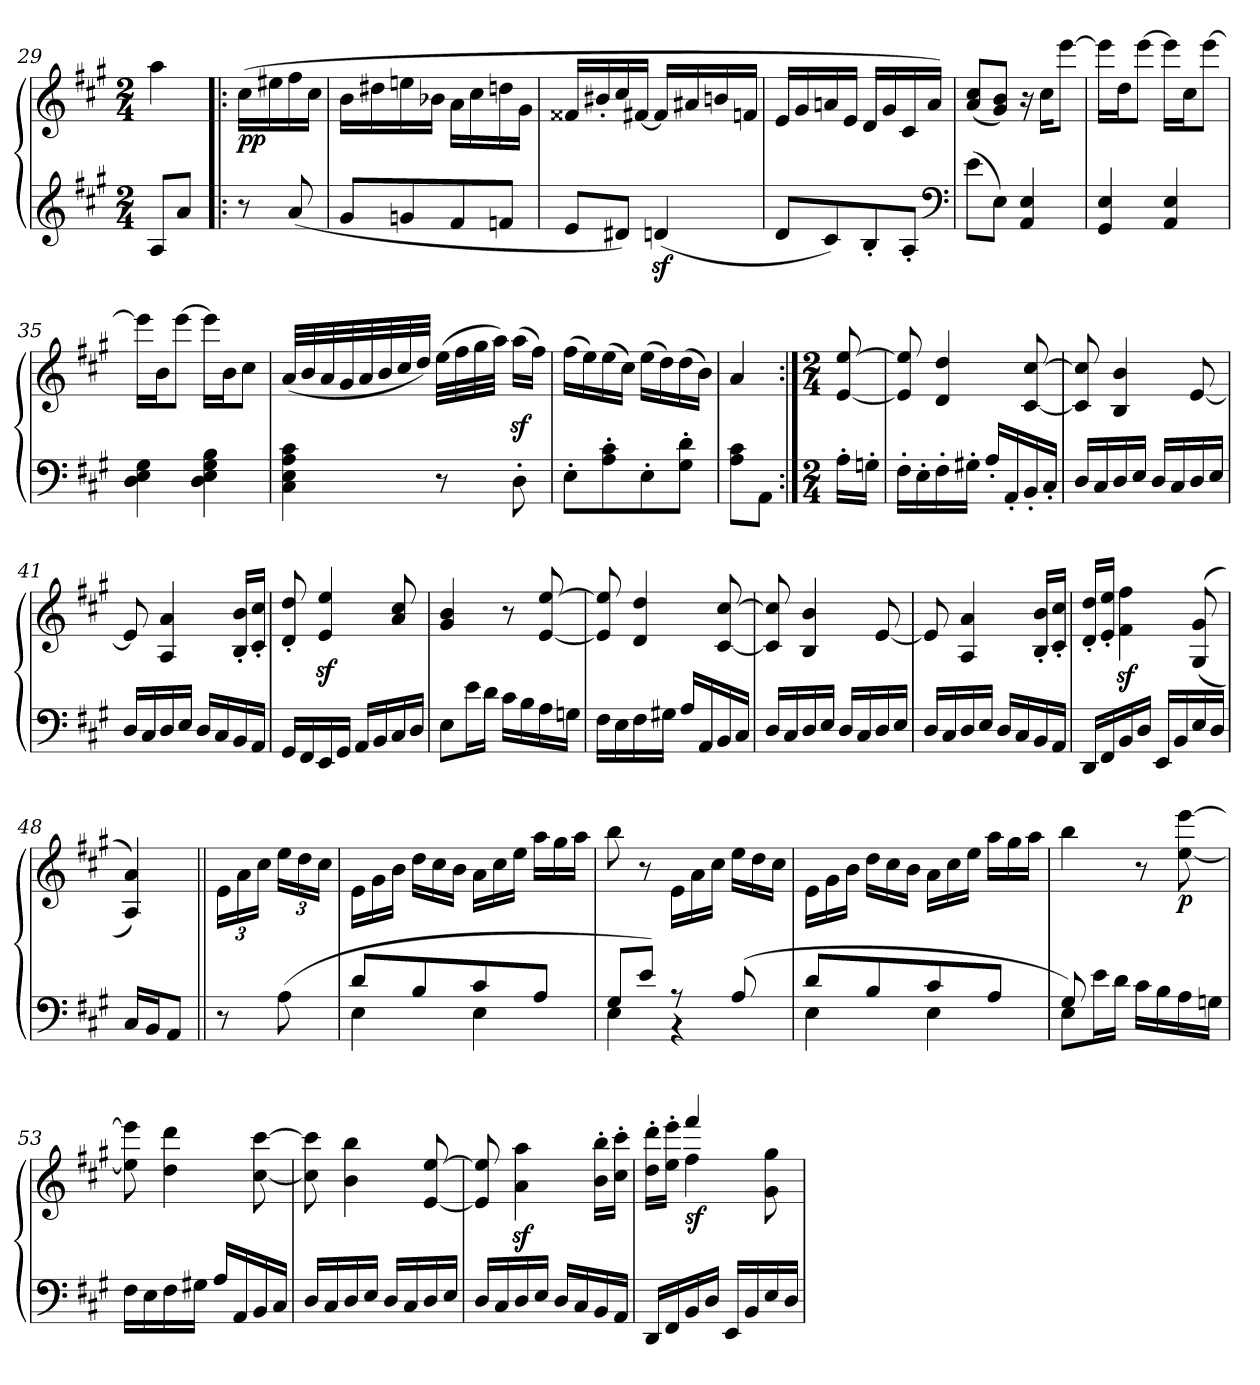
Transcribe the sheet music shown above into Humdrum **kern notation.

**kern	**kern	**dynam
*part1	*part1	*part1
*staff2	*staff1	*staff1/2
*clefG2	*clefG2	*
*k[f#c#g#]	*k[f#c#g#]	*
*A:	*A:	*
*M2/4	*M2/4	*
=29	=29	=29
8A/L	4aa\	.
8a/J	.	.
=29!|:	=29!|:	=29!|:
!	!	!LO:DY:b
8r	(>16cc#\LL	pp
.	16ee#X\	.
(<8a/	16ff#\	.
.	16cc#\JJ	.
=30	=30	=30
8g#/L	16b\LL	.
.	16dd#X\	.
8gn/	16een\	.
.	16b-X\JJ	.
8f#/	16a\LL	.
.	16cc#\	.
8fn/J	16ddn\	.
.	16g#\JJ	.
=31	=31	=31
8e/L	16f##X/LL	.
.	16b#X'/	.
8d#X/J)	16cc#/	.
.	[16f#X/JJ	.
(<4dnz>/	16f#/LL]	.
.	16a#X/	.
.	16bn/	.
.	16fn/JJ	.
=32	=32	=32
8d/L	16e/LL	.
.	16g#/	.
8c#/)	16an/	.
.	16e/JJ	.
8B'/	16d/LL	.
.	16g#/	.
8A'/J	16c#/	.
.	16a/JJ)	.
*clefF4	*	*
!!LO:LB:g=z
=33	=33	=33
(>8e\L	(<8a/ 8cc#/L	.
8E\J)	8g#/ 8b/J)	.
4AA/ 4E/	16r	.
.	16cc#\KL	.
.	[8eee\J	.
=34	=34	=34
4GG#/ 4E/	16eee\LL]	.
.	16dd\J	.
.	[8eee\J	.
4AA/ 4E/	16eee\LL]	.
.	16cc#\J	.
.	[8eee\J	.
=35	=35	=35
4D\ 4E\ 4G#\	16eee\LL]	.
.	16b\J	.
.	[8eee\J	.
4D\ 4E\ 4G#\ 4B\	16eee\LL]	.
.	16b\J	.
.	8cc#\J	.
=36	=36	=36
4C#\ 4E\ 4A\ 4c#\	(<32a/LLL	.
.	32b/	.
.	32a/	.
.	32g#/	.
.	32a/	.
.	32b/	.
.	32cc#/	.
.	32dd/JJJ)	.
8r	(>32ee\LLL	.
.	32ff#\	.
.	32gg#\	.
.	32aa\JJJ)	.
8D'\	(>16aaz<\LL	.
.	16ff#\JJ)	.
=37	=37	=37
8E'\L	(>16ff#\LL	.
.	16ee\)	.
8A'\ 8c#'\	(>16ee\	.
.	16cc#\JJ)	.
8E'\	(>16ee\LL	.
.	16dd\)	.
8G#'\ 8d'\J	(>16dd\	.
.	16b\JJ)	.
=38	=38	=38
8A\ 8c#\L	4a/	.
8AA\J	.	.
!!LO:PB:g=z
=38:|!	=38:|!	=38:|!
*M2/4	*M2/4	*
16A'\LL	[8e/ [8ee/	.
16Gn'\JJ	.	.
=39	=39	=39
16F#'\LL	8e]/ 8ee]/	.
16E'\	.	.
16F#'\	4d/ 4dd/	.
16G#X'\JJ	.	.
16A'/LL	.	.
16AA'/	.	.
16BB'/	[8c#/ [8cc#/	.
16C#'/JJ	.	.
=40	=40	=40
16D/LL	8c#]/ 8cc#]/	.
16C#/	.	.
16D/	4B/ 4b/	.
16E/JJ	.	.
16D/LL	.	.
16C#/	.	.
16D/	[8e/	.
16E/JJ	.	.
=41	=41	=41
16D/LL	8e/]	.
16C#/	.	.
16D/	4A/ 4a/	.
16E/JJ	.	.
16D/LL	.	.
16C#/	.	.
16BB/	16B'/ 16b'/LL	.
16AA/JJ	16c#'/ 16cc#'/JJ	.
=42	=42	=42
16GG#/LL	8d'/ 8dd'/	.
16FF#/	.	.
16EE/	4ez</ 4eez</	.
16GG#/JJ	.	.
16AA/LL	.	.
16BB/	.	.
16C#/	8a/ 8cc#/	.
16D/JJ	.	.
=43	=43	=43
8E\L	4g#/ 4b/	.
16e\L	.	.
16d\JJ	.	.
16c#\LL	8r	.
16B\	.	.
16A\	[8e/ [8ee/	.
16Gn\JJ	.	.
!!LO:LB:g=z
=44	=44	=44
16F#\LL	8e]/ 8ee]/	.
16E\	.	.
16F#\	4d/ 4dd/	.
16G#X\JJ	.	.
16A/LL	.	.
16AA/	.	.
16BB/	[8c#/ [8cc#/	.
16C#/JJ	.	.
=45	=45	=45
16D/LL	8c#]/ 8cc#]/	.
16C#/	.	.
16D/	4B/ 4b/	.
16E/JJ	.	.
16D/LL	.	.
16C#/	.	.
16D/	[8e/	.
16E/JJ	.	.
=46	=46	=46
16D/LL	8e/]	.
16C#/	.	.
16D/	4A/ 4a/	.
16E/JJ	.	.
16D/LL	.	.
16C#/	.	.
16BB/	16B'/ 16b'/LL	.
16AA/JJ	16c#'/ 16cc#'/JJ	.
=47	=47	=47
16DD/LL	16d'/ 16dd'/LL	.
16FF#/	16e'/ 16ee'/JJ	.
16BB/	4f#z<\ 4ff#z<\	.
16D/JJ	.	.
16EE/LL	.	.
16BB/	.	.
16E/	(<(>8G#/ 8g#/	.
16D/JJ	.	.
=48	=48	=48
16C#/LL	4A/ 4a/))	.
16BB/J	.	.
8AA/J	.	.
=48||	=48||	=48||
*	*Xbrackettup	*
8r	24e\LL	.
.	24a\	.
.	24cc#\JJ	.
(>8A\	24ee\LL	.
.	24dd\	.
.	24cc#\JJ	.
!!LO:LB:g=z
=49	=49	=49
*^	*	*
*	*	*Xtuplet	*
8d/L	4E\	24e\LL	.
.	.	24g#\	.
.	.	24b\JJ	.
8B/	.	24dd\LL	.
.	.	24cc#\	.
.	.	24b\JJ	.
8c#/	4E\	24a\LL	.
.	.	24cc#\	.
.	.	24ee\JJ	.
8A/J	.	24aa\LL	.
.	.	24gg#\	.
.	.	24aa\JJ	.
=50	=50	=50	=50
8G#/L	4E\	8bb\	.
8e/J)	.	8r	.
8rA	4r	24e\LL	.
.	.	24a\	.
.	.	24cc#\JJ	.
(>8A/	.	24ee\LL	.
.	.	24dd\	.
.	.	24cc#\JJ	.
=51	=51	=51	=51
8d/L	4E\	24e\LL	.
.	.	24g#\	.
.	.	24b\JJ	.
8B/	.	24dd\LL	.
.	.	24cc#\	.
.	.	24b\JJ	.
8c#/	4E\	24a\LL	.
.	.	24cc#\	.
.	.	24ee\JJ	.
8A/J	.	24aa\LL	.
.	.	24gg#\	.
.	.	24aa\JJ	.
=52	=52	=52	=52
8G#/)	8E\L	4bb\	.
4ryy	16e\L	.	.
.	16d\JJ	.	.
.	16c#\LL	8r	.
.	16B\	.	.
!	!	!	!LO:DY:b
8ryy	16A\	[8ee\ [8eee\	p
.	16Gn\JJ	.	.
*v	*v	*	*
=53	=53	=53
16F#\LL	8ee]\ 8eee]\	.
16E\	.	.
16F#\	4dd\ 4ddd\	.
16G#X\JJ	.	.
16A/LL	.	.
16AA/	.	.
16BB/	[8cc#\ [8ccc#\	.
16C#/JJ	.	.
!!LO:LB:g=z
=54	=54	=54
16D/LL	8cc#]\ 8ccc#]\	.
16C#/	.	.
16D/	4b\ 4bb\	.
16E/JJ	.	.
16D/LL	.	.
16C#/	.	.
16D/	[8e/ [8ee/	.
16E/JJ	.	.
=55	=55	=55
16D/LL	8e]/ 8ee]/	.
16C#/	.	.
16D/	4az<\ 4aaz<\	.
16E/JJ	.	.
16D/LL	.	.
16C#/	.	.
16BB/	16b'\ 16bb'\LL	.
16AA/JJ	16cc#'\ 16ccc#'\JJ	.
=56	=56	=56
*	*^	*
16DD/LL	16dd'\ 16ddd'\LL	8ryy	.
16FF#/	16ee'\ 16eee'\JJ	.	.
!	!	!	!LO:DY:b
16BB/	4ff#\	4fff#!/	sf
16D/JJ	.	.	.
16EE/LL	.	.	.
16BB/	.	.	.
16E/	8g#\ 8gg#\	8ryy	.
16D/JJ	.	.	.
*	*v	*v	*
=	=	=
*-	*-	*-
